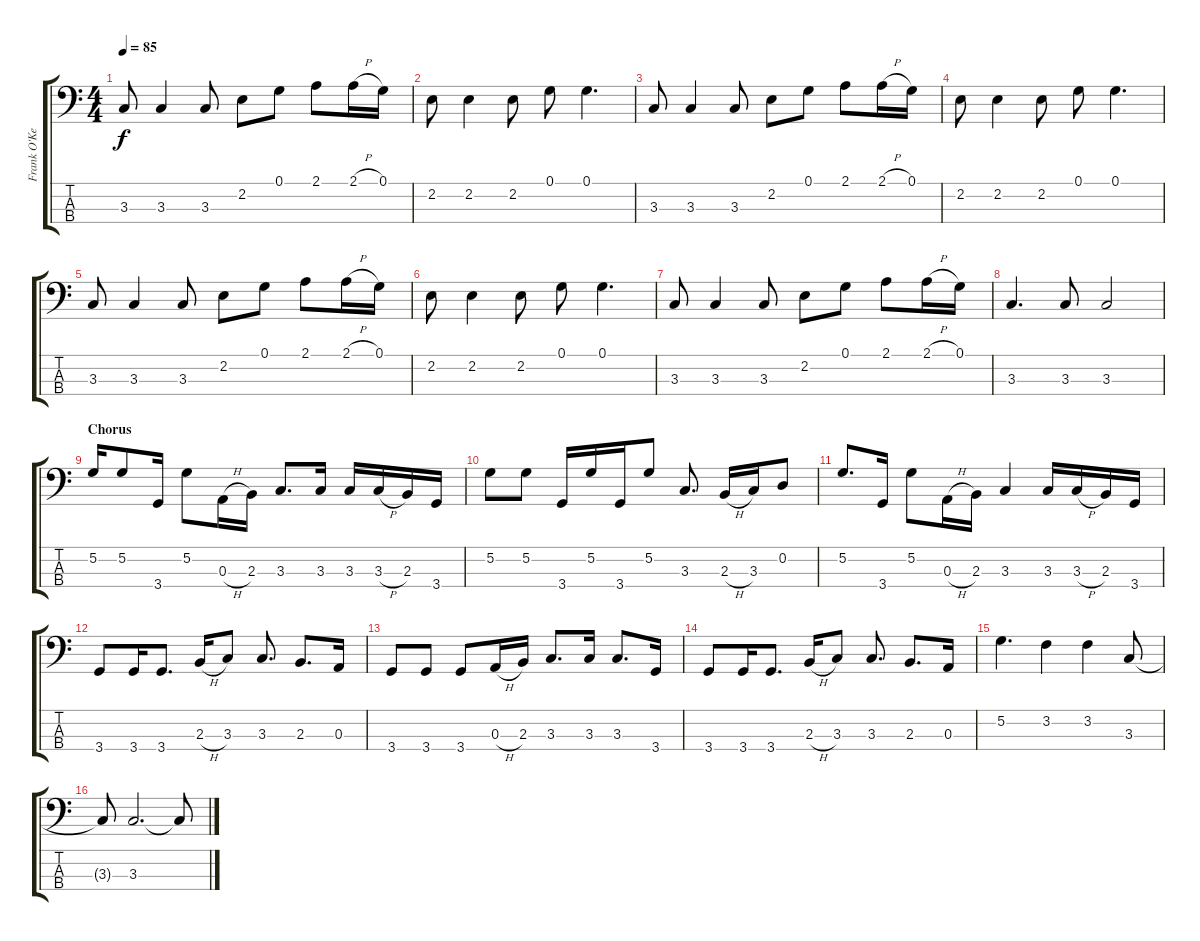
\track ("Frank O'Keefe - Bass" "Frank O'Ke") {instrument electricbassfinger}
\staff {score tabs}
\tuning (G2 D2 A1 E1) {hide}
\ts (4 4)
\tempo 85
\clef f4
\ks c
3.3.8{dy f} 3.3.4 3.3.8 2.2.8 0.1.8 2.1.8 2.1{h}.16 0.1.16 |
2.2.8 2.2.4 2.2.8 0.1.8 0.1.4{d} |
3.3.8 3.3.4 3.3.8 2.2.8 0.1.8 2.1.8 2.1{h}.16 0.1.16 |
2.2.8 2.2.4 2.2.8 0.1.8 0.1.4{d} |
3.3.8 3.3.4 3.3.8 2.2.8 0.1.8 2.1.8 2.1{h}.16 0.1.16 |
2.2.8 2.2.4 2.2.8 0.1.8 0.1.4{d} |
3.3.8 3.3.4 3.3.8 2.2.8 0.1.8 2.1.8 2.1{h}.16 0.1.16 |
3.3.4{d} 3.3.8 3.3.2 |
\section ("" "Chorus")
5.2.16 5.2.8 3.4.16 5.2.8 0.3{h}.16 2.3.16 3.3.8{d} 3.3.16 3.3.16 3.3{h}.16 2.3.16 3.4.16 |
5.2.8 5.2.8 3.4.16 5.2.16 3.4.16 5.2.8 3.3.8{d} 2.3{h}.16 3.3.16 0.2.8 |
5.2.8{d} 3.4.16 5.2.8 0.3{h}.16 2.3.16 3.3.4 3.3.16 3.3{h}.16 2.3.16 3.4.16 |
3.4.8 3.4.16 3.4.8{d} 2.3{h}.16 3.3.8 3.3.8{d} 2.3.8{d} 0.3.16 |
3.4.8 3.4.8 3.4.8 0.3{h}.16 2.3.16 3.3.8{d} 3.3.16 3.3.8{d} 3.4.16 |
3.4.8 3.4.16 3.4.8{d} 2.3{h}.16 3.3.8 3.3.8{d} 2.3.8{d} 0.3.16 |
5.2.4{d} 3.2.4 3.2.4 3.3.8 |
3.3{t}.8 3.3.2{d} 3.3{t}.8
